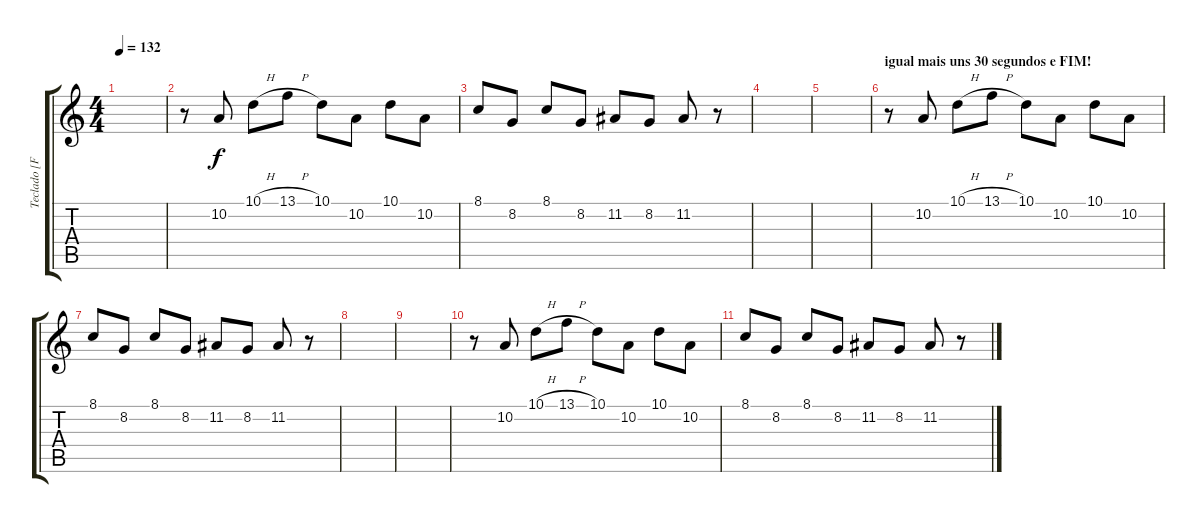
\track ("Teclado [Fábio Ribeiro]" "Teclado [F") {instrument lead3calliope}
\staff {score tabs}
\tuning (E4 B3 G3 D3 A2 E2) {hide}
\ts (4 4)
\tempo 132
\clef g2
\ks c
|
r.8 10.2.8 10.1{h}.8 13.1{h}.8 10.1.8 10.2.8 10.1.8 10.2.8 |
8.1.8 8.2.8 8.1.8 8.2.8 11.2.8 8.2.8 11.2.8 r.8 |
|
|
\section ("" "igual mais uns 30 segundos e FIM!")
r.8{instrument lead3calliope} 10.2.8 10.1{h}.8 13.1{h}.8 10.1.8 10.2.8 10.1.8 10.2.8 |
8.1.8 8.2.8 8.1.8 8.2.8 11.2.8 8.2.8 11.2.8 r.8 |
|
|
r.8 10.2.8 10.1{h}.8 13.1{h}.8 10.1.8 10.2.8 10.1.8 10.2.8 |
8.1.8 8.2.8 8.1.8 8.2.8 11.2.8 8.2.8 11.2.8 r.8
